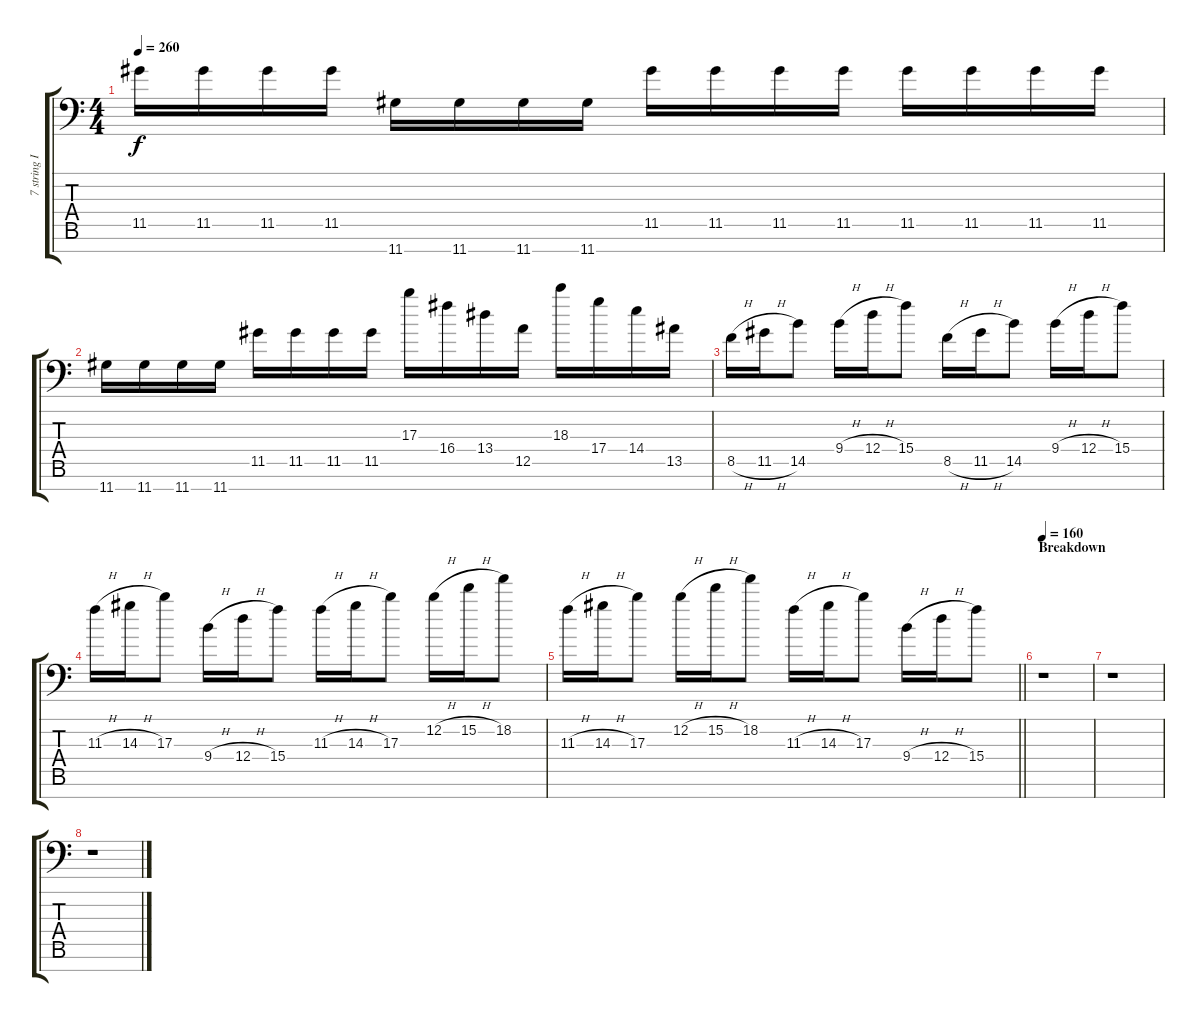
\track ("7 string II" "7 string I") {instrument distortionguitar}
\staff {score tabs}
\tuning (E4 B3 Gb3 D3 A2 E2 A1) {hide}
\ts (4 4)
\tempo 260
\clef f4
\ks c
11.5.16{dy f} 11.5.16 11.5.16 11.5.16 11.7.16 11.7.16 11.7.16 11.7.16 11.5.16 11.5.16 11.5.16 11.5.16 11.5.16 11.5.16 11.5.16 11.5.16 |
11.7.16 11.7.16 11.7.16 11.7.16 11.5.16 11.5.16 11.5.16 11.5.16 17.3.16 16.4.16 13.4.16 12.5.16 18.3.16 17.4.16 14.4.16 13.5.16 |
8.5{h}.16 11.5{h}.16 14.5.8 9.4{h}.16 12.4{h}.16 15.4.8 8.5{h}.16 11.5{h}.16 14.5.8 9.4{h}.16 12.4{h}.16 15.4.8 |
11.3{h}.16 14.3{h}.16 17.3.8 9.4{h}.16 12.4{h}.16 15.4.8 11.3{h}.16 14.3{h}.16 17.3.8 12.2{h}.16 15.2{h}.16 18.2.8 |
\barLineRight lightlight
11.3{h}.16 14.3{h}.16 17.3.8 12.2{h}.16 15.2{h}.16 18.2.8 11.3{h}.16 14.3{h}.16 17.3.8 9.4{h}.16 12.4{h}.16 15.4.8 |
\section ("" "Breakdown")
\tempo 160
r.1 |
r.1 |
r.1
